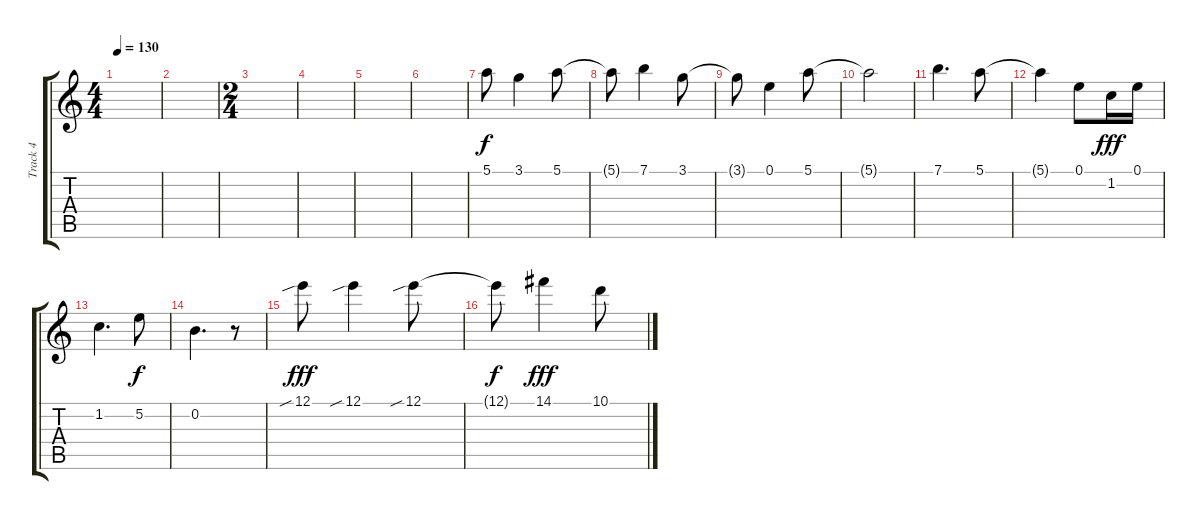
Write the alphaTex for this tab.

\track ("Track 4" "Track 4") {instrument distortionguitar}
\staff {score tabs}
\tuning (E4 B3 G3 D3 A2 E2) {hide}
\ts (4 4)
\tempo 130
\clef g2
\ks c
|
|
\ts (2 4)
|
|
|
|
5.1.8 3.1.4 5.1.8 |
5.1{t}.8 7.1.4 3.1.8 |
3.1{t}.8 0.1.4 5.1.8 |
5.1{t}.2 |
7.1.4{d} 5.1.8 |
5.1{t}.4 0.1.8 1.2.16{dy fff} 0.1.16 |
1.2.4{d} 5.2.8{dy f} |
0.2.4{d} r.8 |
12.1{sib}.8{dy fff} 12.1{sib}.4 12.1{sib}.8 |
12.1{t}.8{dy f} 14.1.4{dy fff} 10.1.8
